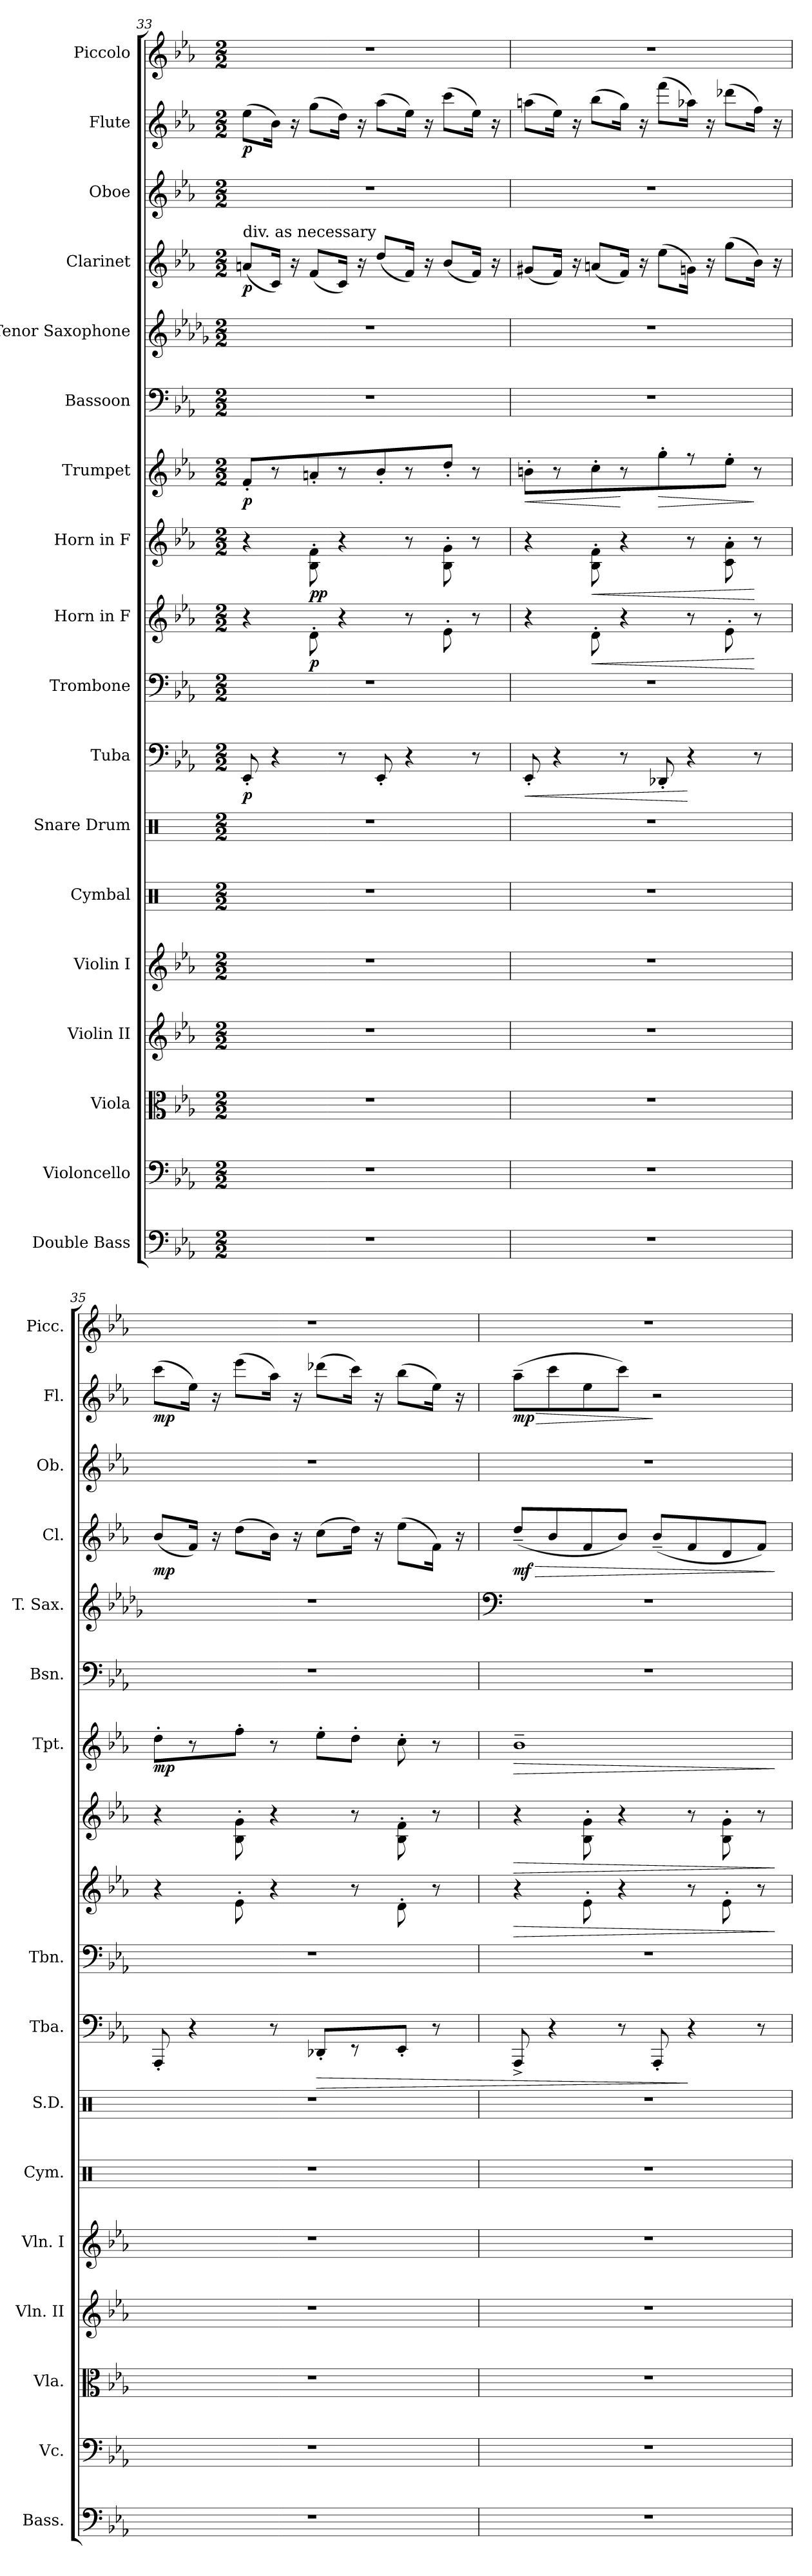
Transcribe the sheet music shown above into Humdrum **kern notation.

**kern	**kern	**kern	**kern	**kern	**kern	**kern	**kern	**dynam	**kern	**kern	**dynam	**kern	**dynam	**kern	**dynam	**kern	**kern	**kern	**dynam	**kern	**kern	**dynam	**kern
*part18	*part17	*part16	*part15	*part14	*part13	*part12	*part11	*part11	*part10	*part9	*part9	*part8	*part8	*part7	*part7	*part6	*part5	*part4	*part4	*part3	*part2	*part2	*part1
*staff18	*staff17	*staff16	*staff15	*staff14	*staff13	*staff12	*staff11	*staff11	*staff10	*staff9	*staff9	*staff8	*staff8	*staff7	*staff7	*staff6	*staff5	*staff4	*staff4	*staff3	*staff2	*staff2	*staff1
*I"Double Bass	*I"Violoncello	*I"Viola	*I"Violin II	*I"Violin I	*I"Cymbal	*I"Snare Drum	*I"Tuba	*	*I"Trombone	*I"Horn in F	*	*I"Horn in F	*	*I"Trumpet	*	*I"Bassoon	*I"Tenor Saxophone	*I"Clarinet	*	*I"Oboe	*I"Flute	*	*I"Piccolo
*I'Bass.	*I'Vc.	*I'Vla.	*I'Vln. II	*I'Vln. I	*I'Cym.	*I'S.D.	*I'Tba.	*	*I'Tbn.	*	*	*	*	*I'Tpt.	*	*I'Bsn.	*I'T. Sax.	*I'Cl.	*	*I'Ob.	*I'Fl.	*	*I'Picc.
!!LO:PB:g=z
*clefF4	*clefF4	*clefC3	*clefG2	*clefG2	*clefX	*clefX	*clefF4	*	*clefF4	*clefG2	*	*clefG2	*	*clefG2	*	*clefF4	*clefG2	*clefG2	*	*clefG2	*clefG2	*	*clefG2
*ITrd7c12	*	*	*	*	*	*	*	*	*	*ITrd4c7	*	*ITrd4c7	*	*ITrd1c2	*	*	*ITrd8c14	*ITrd1c2	*	*	*	*	*ITrd-7c-12
*k[b-e-a-]	*k[b-e-a-]	*k[b-e-a-]	*k[b-e-a-]	*k[b-e-a-]	*k[]	*k[]	*k[b-e-a-]	*	*k[b-e-a-]	*k[b-e-a-d-]	*	*k[b-e-a-d-]	*	*k[b-e-a-d-g-]	*	*k[b-e-a-]	*k[b-e-a-d-g-]	*k[b-e-a-d-g-]	*	*k[b-e-a-]	*k[b-e-a-]	*	*k[b-e-a-]
*M2/2	*M2/2	*M2/2	*M2/2	*M2/2	*M2/2	*M2/2	*M2/2	*	*M2/2	*M2/2	*	*M2/2	*	*M2/2	*	*M2/2	*M2/2	*M2/2	*	*M2/2	*M2/2	*	*M2/2
=33	=33	=33	=33	=33	=33	=33	=33	=33	=33	=33	=33	=33	=33	=33	=33	=33	=33	=33	=33	=33	=33	=33	=33
!	!	!	!	!	!	!	!	!	!	!	!	!	!	!	!	!	!	!LO:TX:a:t=div. as necessary	!	!	!	!	!
!	!	!	!	!	!	!	!	!LO:DY:b	!	!	!	!	!	!	!LO:DY:b	!	!	!	!LO:DY:b	!	!	!LO:DY:b	!
1r	1r	1r	1r	1r	1r	1r	8EE-'/	p	1r	4r	.	4r	.	8e-'/L	p	1r	1r	(<8gn/L	p	1r	(>8ee-\L	p	1r
.	.	.	.	.	.	.	4r	.	.	.	.	.	.	8r	.	.	.	16B-/Jk)	.	.	16b-\Jk)	.	.
.	.	.	.	.	.	.	.	.	.	.	.	.	.	.	.	.	.	16r	.	.	16r	.	.
!	!	!	!	!	!	!	!	!	!	!	!LO:DY:b	!	!LO:DY:b	!	!	!	!	!	!	!	!	!	!
!	!	!	!	!	!	!	!	!	!	!	!	!	!LO:DY:n=1:b	!	!	!	!	!	!	!	!	!	!
.	.	.	.	.	.	.	.	.	.	8G'\	p	8E-\' 8B-\'	p p	8gn'/	.	.	.	(<8e-/L	.	.	(>8gg\L	.	.
.	.	.	.	.	.	.	8r	.	.	4r	.	4r	.	8r	.	.	.	16B-/Jk)	.	.	16dd\Jk)	.	.
.	.	.	.	.	.	.	.	.	.	.	.	.	.	.	.	.	.	16r	.	.	16r	.	.
.	.	.	.	.	.	.	8EE-'/	.	.	.	.	.	.	8a-'/	.	.	.	(<8cc/L	.	.	(>8aa-\L	.	.
.	.	.	.	.	.	.	4r	.	.	8r	.	8r	.	8r	.	.	.	16e-/Jk)	.	.	16ee-\Jk)	.	.
.	.	.	.	.	.	.	.	.	.	.	.	.	.	.	.	.	.	16r	.	.	16r	.	.
.	.	.	.	.	.	.	.	.	.	8A-'\	.	8E-\' 8c\'	.	8cc'/J	.	.	.	(<8a-/L	.	.	(>8ccc\L	.	.
.	.	.	.	.	.	.	8r	.	.	8r	.	8r	.	8r	.	.	.	16e-/Jk)	.	.	16ee-\Jk)	.	.
.	.	.	.	.	.	.	.	.	.	.	.	.	.	.	.	.	.	16r	.	.	16r	.	.
=34	=34	=34	=34	=34	=34	=34	=34	=34	=34	=34	=34	=34	=34	=34	=34	=34	=34	=34	=34	=34	=34	=34	=34
!	!	!	!	!	!	!	!	!LO:HP:b	!	!	!	!	!	!	!LO:HP:b	!	!	!	!	!	!	!	!
1r	1r	1r	1r	1r	1r	1r	8EE-'/	<	1r	4r	.	4r	.	8an'\L	<	1r	1r	(<8f#X/L	.	1r	(>8aan\L	.	1r
.	.	.	.	.	.	.	4r	.	.	.	.	.	.	8r	.	.	.	16e-/Jk)	.	.	16ee-\Jk)	.	.
.	.	.	.	.	.	.	.	.	.	.	.	.	.	.	.	.	.	16r	.	.	16r	.	.
!	!	!	!	!	!	!	!	!	!	!	!LO:HP:b	!	!LO:HP:b	!	!	!	!	!	!	!	!	!	!
.	.	.	.	.	.	.	.	.	.	8G'\	<	8E-\' 8B-\'	<	8b-'\	.	.	.	(<8gn/L	.	.	(>8bb-\L	.	.
.	.	.	.	.	.	.	8r	.	.	4r	.	4r	.	8r	[	.	.	16e-/Jk)	.	.	16gg\Jk)	.	.
.	.	.	.	.	.	.	.	.	.	.	.	.	.	.	.	.	.	16r	.	.	16r	.	.
!	!	!	!	!	!	!	!	!	!	!	!	!	!	!	!LO:HP:b	!	!	!	!	!	!	!	!
.	.	.	.	.	.	.	8DD-X'/	.	.	.	.	.	.	8ff'\	>	.	.	(>8dd-\L	.	.	(>8fff\L	.	.
.	.	.	.	.	.	.	4r	[	.	8r	.	8r	.	8r	.	.	.	16fn\Jk)	.	.	16aa-X\Jk)	.	.
.	.	.	.	.	.	.	.	.	.	.	.	.	.	.	.	.	.	16r	.	.	16r	.	.
.	.	.	.	.	.	.	.	.	.	8A-'\	.	8F\' 8d-\'	.	8dd-'\J	.	.	.	(>8ff\L	.	.	(>8ddd-X\L	.	.
.	.	.	.	.	.	.	8r	.	.	8r	[	8r	[	8r	]	.	.	16a-\Jk)	.	.	16ff\Jk)	.	.
.	.	.	.	.	.	.	.	.	.	.	.	.	.	.	.	.	.	16r	.	.	16r	.	.
=35	=35	=35	=35	=35	=35	=35	=35	=35	=35	=35	=35	=35	=35	=35	=35	=35	=35	=35	=35	=35	=35	=35	=35
!	!	!	!	!	!	!	!	!	!	!	!	!	!	!	!LO:DY:b	!	!	!	!LO:DY:b	!	!	!LO:DY:b	!
1r	1r	1r	1r	1r	1r	1r	8AAA-'/	.	1r	4r	.	4r	.	8cc'\L	mp	1r	1r	(<8a-/L	mp	1r	(>8ccc\L	mp	1r
.	.	.	.	.	.	.	4r	.	.	.	.	.	.	8r	.	.	.	16e-/Jk)	.	.	16ee-\Jk)	.	.
.	.	.	.	.	.	.	.	.	.	.	.	.	.	.	.	.	.	16r	.	.	16r	.	.
.	.	.	.	.	.	.	.	.	.	8A-'\	.	8E-\' 8c\'	.	8ee-'\J	.	.	.	(>8cc\L	.	.	(>8eee-\L	.	.
.	.	.	.	.	.	.	8r	.	.	4r	.	4r	.	8r	.	.	.	16a-\Jk)	.	.	16aa-\Jk)	.	.
.	.	.	.	.	.	.	.	.	.	.	.	.	.	.	.	.	.	16r	.	.	16r	.	.
!	!	!	!	!	!	!	!	!LO:HP:b	!	!	!	!	!	!	!	!	!	!	!	!	!	!	!
.	.	.	.	.	.	.	8DD-X'/L	>	.	.	.	.	.	8dd-'\L	.	.	.	(>8b-\L	.	.	(>8ddd-X\L	.	.
.	.	.	.	.	.	.	8r	.	.	8r	.	8r	.	8cc'\J	.	.	.	16cc\Jk)	.	.	16ccc\Jk)	.	.
.	.	.	.	.	.	.	.	.	.	.	.	.	.	.	.	.	.	16r	.	.	16r	.	.
.	.	.	.	.	.	.	8EE-'/J	.	.	8G'\	.	8E-\' 8B-\'	.	8b-'\	.	.	.	(>8dd-\L	.	.	(>8bb-\L	.	.
.	.	.	.	.	.	.	8r	.	.	8r	.	8r	.	8r	.	.	.	16e-\Jk)	.	.	16ee-\Jk)	.	.
.	.	.	.	.	.	.	.	.	.	.	.	.	.	.	.	.	.	16r	.	.	16r	.	.
=36	=36	=36	=36	=36	=36	=36	=36	=36	=36	=36	=36	=36	=36	=36	=36	=36	=36	=36	=36	=36	=36	=36	=36
*	*	*	*	*	*	*	*	*	*	*	*	*	*	*	*	*	*clefF4	*	*	*	*	*	*
!	!	!	!	!	!	!	!	!	!	!	!LO:HP:b	!	!LO:HP:b	!	!LO:HP:b	!	!	!	!LO:HP:b	!	!	!LO:HP:b	!
!	!	!	!	!	!	!	!	!	!	!	!	!	!	!	!	!	!	!	!LO:DY:n=1:b	!	!	!LO:DY:n=1:b	!
1r	1r	1r	1r	1r	1r	1r	8AAA-^/	.	1r	4r	>	4r	>	1a-~	>	1r	1r	(<8cc~/L	> mf	1r	(>8aa-~\L	> mp	1r
.	.	.	.	.	.	.	4r	.	.	.	.	.	.	.	.	.	.	8a-/	.	.	8ccc\	.	.
.	.	.	.	.	.	.	.	.	.	8A-'\	.	8E-\' 8c\'	.	.	.	.	.	8e-/	.	.	8ee-\	.	.
.	.	.	.	.	.	.	8r	.	.	4r	.	4r	.	.	.	.	.	8a-/J)	.	.	8ccc\J)	.	.
.	.	.	.	.	.	.	8AAA-'/	.	.	.	.	.	.	.	.	.	.	(<8a-~/L	.	.	2r	]	.
.	.	.	.	.	.	.	4r	]	.	8r	.	8r	.	.	.	.	.	8e-/	.	.	.	.	.
.	.	.	.	.	.	.	.	.	.	8A-'\	.	8E-\' 8c\'	.	.	.	.	.	8c/	.	.	.	.	.
.	.	.	.	.	.	.	8r	.	.	8r	.	8r	.	.	.	.	.	8e-/J)	.	.	.	.	.
.	.	.	.	.	.	.	.	.	.	.	]	.	]	.	]	.	.	.	]	.	.	.	.
=	=	=	=	=	=	=	=	=	=	=	=	=	=	=	=	=	=	=	=	=	=	=	=
*-	*-	*-	*-	*-	*-	*-	*-	*-	*-	*-	*-	*-	*-	*-	*-	*-	*-	*-	*-	*-	*-	*-	*-
